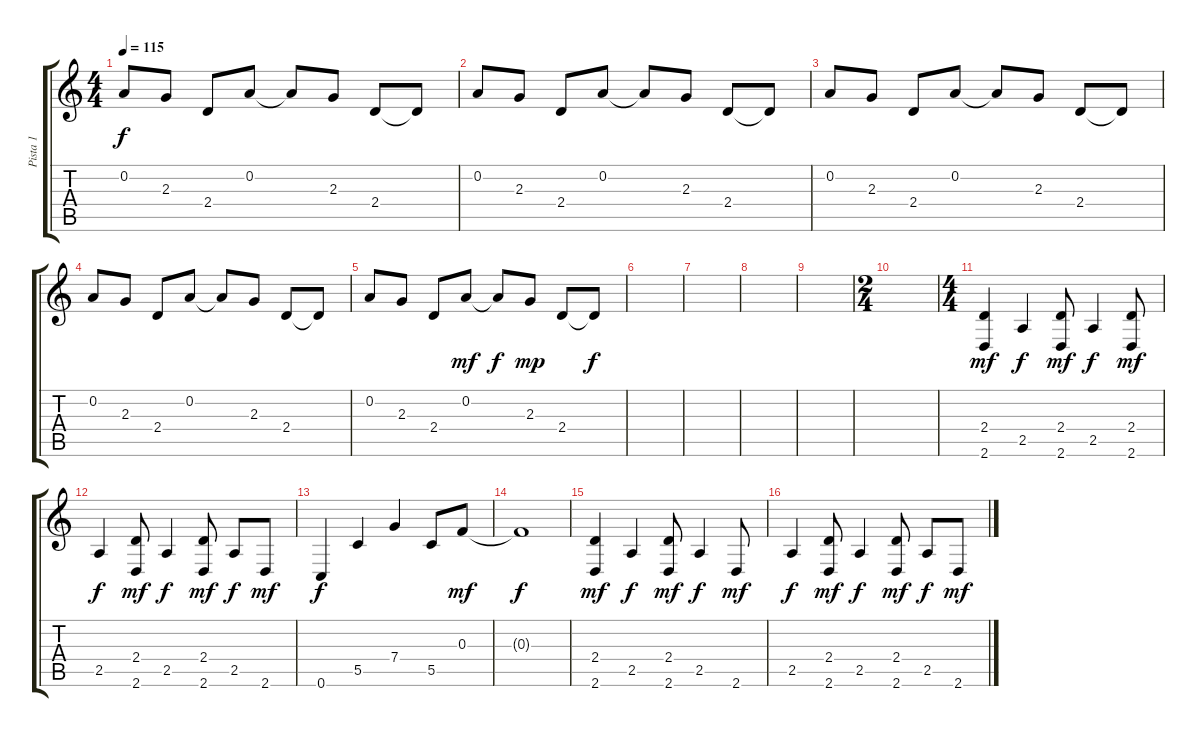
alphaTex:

\track ("Pista 1" "Pista 1") {instrument acousticguitarsteel}
\staff {score tabs}
\tuning (D4 A3 F3 C3 G2 C2) {hide}
\ts (4 4)
\tempo 115
\clef g2
\ks c
0.2.8{dy f} 2.3.8 2.4.8 0.2.8 0.2{t}.8 2.3.8 2.4.8 2.4{t}.8 |
0.2.8 2.3.8 2.4.8 0.2.8 0.2{t}.8 2.3.8 2.4.8 2.4{t}.8 |
0.2.8 2.3.8 2.4.8 0.2.8 0.2{t}.8 2.3.8 2.4.8 2.4{t}.8 |
0.2.8 2.3.8 2.4.8 0.2.8 0.2{t}.8 2.3.8 2.4.8 2.4{t}.8 |
0.2.8 2.3.8 2.4.8 0.2.8{dy mf} 0.2{t}.8{dy f} 2.3.8{dy mp} 2.4.8 2.4{t}.8{dy f} |
|
|
|
|
\ts (2 4)
|
\ts (4 4)
(2.4 2.6).4{dy mf} 2.5.4{dy f} (2.4 2.6).8{dy mf} 2.5.4{dy f} (2.4 2.6).8{dy mf} |
2.5.4{dy f} (2.4 2.6).8{dy mf} 2.5.4{dy f} (2.4 2.6).8{dy mf} 2.5.8{dy f} 2.6.8{dy mf} |
0.6.4{dy f} 5.5.4 7.4.4 5.5.8 0.3.8{dy mf} |
0.3{t}.1{dy f} |
(2.4 2.6).4{dy mf} 2.5.4{dy f} (2.4 2.6).8{dy mf} 2.5.4{dy f} 2.6.8{dy mf} |
2.5.4{dy f} (2.4 2.6).8{dy mf} 2.5.4{dy f} (2.4 2.6).8{dy mf} 2.5.8{dy f} 2.6.8{dy mf}
